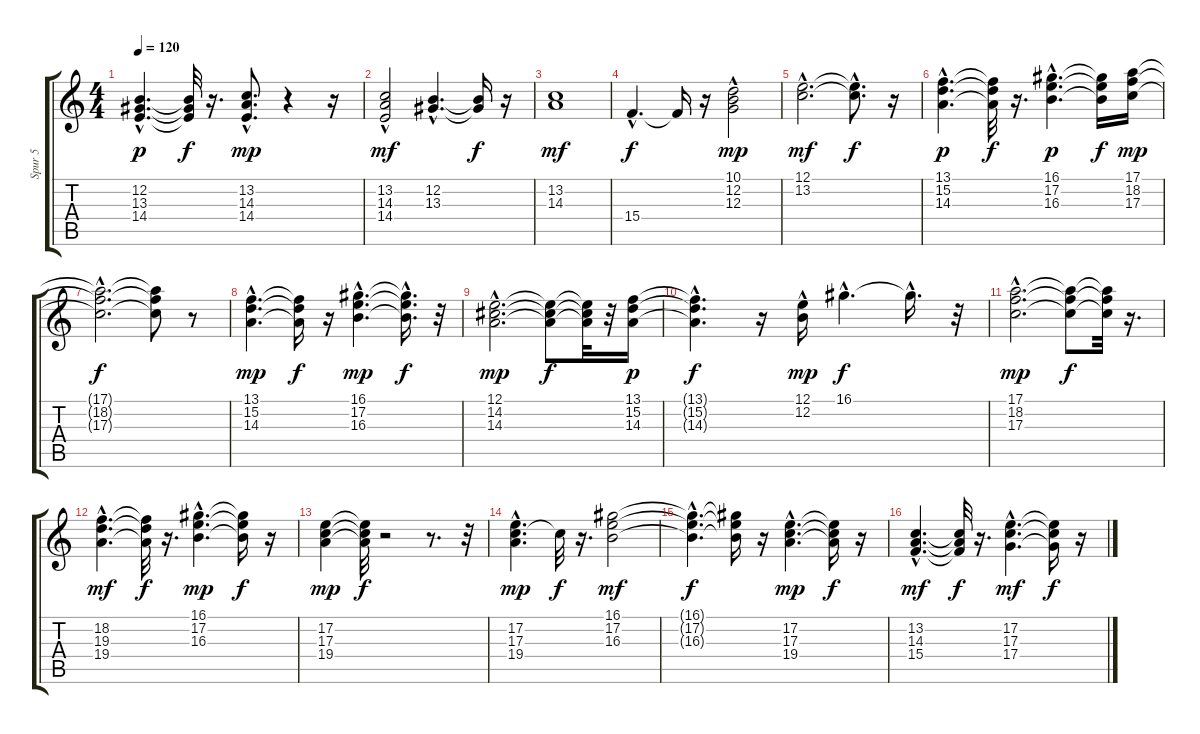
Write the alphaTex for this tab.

\track ("Spur 5" "Spur 5") {instrument orchestrahit}
\staff {score tabs}
\tuning (E4 B3 G3 D3 A2 E2) {hide}
\ts (4 4)
\tempo 120
\clef g2
\ks c
(12.2{hac} 13.3{hac} 14.4{hac}).4{d dy p} (12.2{t} 13.3{t} 14.4{t}).32{dy f} r.16{d} (13.2{hac} 14.3{hac} 14.4{hac}).8{d dy mp} r.4 r.16 |
(13.2{hac} 14.3{hac} 14.4).2{dy mf instrument orchestrahit} (12.2{hac} 13.3{hac}).4{d} (12.2{t} 13.3{t}).16{dy f} r.16 |
(13.2 14.3).1{dy mf} |
15.4{hac}.4{d dy f} 15.4{t}.16 r.16 (10.1{hac} 12.2{hac} 12.3).2{dy mp} |
(12.1{hac} 13.2{hac}).2{d dy mf} (12.1{hac t} 13.2{hac t}).8{d dy f} r.16 |
(13.1{hac} 15.2{hac} 14.3{hac}).4{d dy p} (13.1{t} 15.2{t} 14.3{t}).32{dy f} r.16{d} (16.1{hac} 17.2{hac} 16.3{hac}).4{d dy p} (16.1{t} 17.2{t} 16.3{t}).16{dy f} (17.1 18.2 17.3).16{dy mp} |
(17.1{hac t} 18.2{hac t} 17.3{hac t}).2{d dy f} (17.1{t} 18.2{t} 17.3{t}).8 r.8 |
(13.1{hac} 15.2{hac} 14.3{hac}).4{d dy mp} (13.1{t} 15.2{t} 14.3{t}).16{dy f} r.16 (16.1{hac} 17.2{hac} 16.3{hac}).4{d dy mp} (16.1{t} 17.2{hac t} 16.3{t}).16{d dy f} r.32 |
(12.1{hac} 14.2{hac} 14.3{hac}).2{d dy mp} (12.1{t} 14.2{t} 14.3{t}).8{dy f} (12.1{t} 14.2{t} 14.3{t}).32 r.32 (13.1 15.2 14.3).16{dy p} |
(13.1{hac t} 15.2{hac t} 14.3{hac t}).4{d dy f} r.16 (12.1{hac} 12.2{hac}).16{dy mp} 16.1{hac}.4{d dy f} 16.1{hac t}.16{d} r.32 |
(17.1{hac} 18.2{hac} 17.3{hac}).2{d dy mp} (17.1{t} 18.2{t} 17.3{t}).8{dy f} (17.1{t} 18.2{t} 17.3{t}).32 r.16{d} |
(18.2{hac} 19.3{hac} 19.4{hac}).4{d dy mf} (18.2{t} 19.3{t} 19.4{t}).32{dy f} r.16{d} (16.1{hac} 17.2{hac} 16.3{hac}).4{d dy mp} (16.1{t} 17.2{t} 16.3{t}).16{dy f} r.16 |
(17.2 17.3 19.4).4{dy mp} (17.2{t} 17.3{t} 19.4{t}).32{dy f} r.2 r.8{d} r.32 |
(17.2{hac} 17.3{hac} 19.4{hac}).4{d dy mp instrument orchestrahit} 17.3{t}.32{dy f} r.16{d} (16.1 17.2 16.3).2{dy mf} |
(16.1{hac t} 17.2{hac t} 16.3{hac t}).4{d dy f} (16.1{t} 17.2{t} 16.3{t}).16 r.16 (17.2{hac} 17.3{hac} 19.4{hac}).4{d dy mp} (17.2{t} 17.3{t} 19.4{t}).16{dy f} r.16 |
(13.2{hac} 14.3{hac} 15.4{hac}).4{d dy mf} (13.2{t} 14.3{t} 15.4{t}).32{dy f} r.16{d} (17.2{hac} 17.3{hac} 17.4{hac}).4{d dy mf} (17.2{t} 17.3{t} 17.4{t}).16{dy f} r.16
